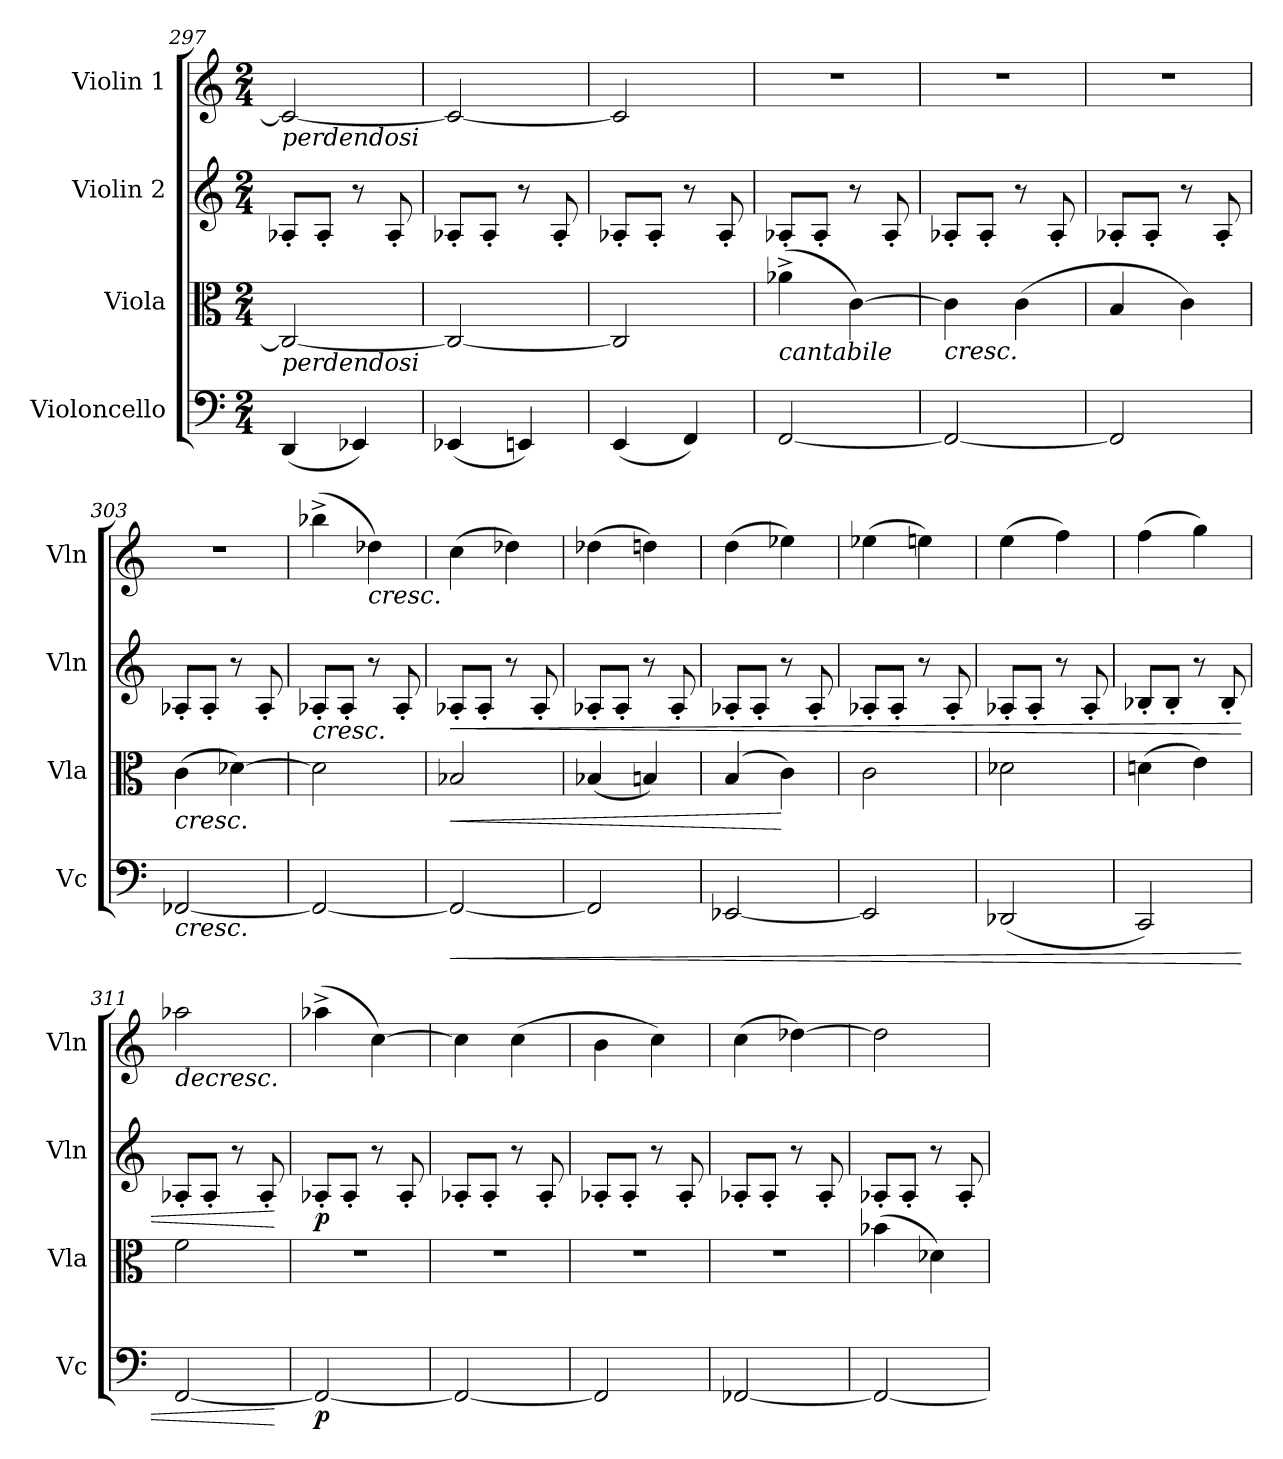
**kern	**dynam	**kern	**dynam	**kern	**dynam	**kern	**dynam
*part4	*part4	*part3	*part3	*part2	*part2	*part1	*part1
*staff4	*staff4	*staff3	*staff3	*staff2	*staff2	*staff1	*staff1
*I"Violoncello	*	*I"Viola	*	*I"Violin 2	*	*I"Violin 1	*
*I'Vc	*	*I'Vla	*	*I'Vln	*	*I'Vln	*
!!LO:LB:g=z
*clefF4	*	*clefC3	*	*clefG2	*	*clefG2	*
*k[]	*	*k[]	*	*k[]	*	*k[]	*
*M2/4	*	*M2/4	*	*M2/4	*	*M2/4	*
=297	=297	=297	=297	=297	=297	=297	=297
!	!	!	!	!	!	!LO:TX:b:i:t=perdendosi	!
!	!	!LO:TX:b:i:t=perdendosi	!	!	!	!	!
(4DD/	.	2C/_	.	8A-X'/L	.	2c/_	.
.	.	.	.	8A-'/J	.	.	.
4EE-X/)	.	.	.	8r	.	.	.
.	.	.	.	8A-'/	.	.	.
=298	=298	=298	=298	=298	=298	=298	=298
(4EE-X/	.	2C/_	.	8A-X'/L	.	2c/_	.
.	.	.	.	8A-'/J	.	.	.
4EEn/)	.	.	.	8r	.	.	.
.	.	.	.	8A-'/	.	.	.
=299	=299	=299	=299	=299	=299	=299	=299
(4EE/	.	2C/]	.	8A-X'/L	.	2c/]	.
.	.	.	.	8A-'/J	.	.	.
4FF/)	.	.	.	8r	.	.	.
.	.	.	.	8A-'/	.	.	.
=300	=300	=300	=300	=300	=300	=300	=300
!	!	!LO:TX:b:i:t=cantabile	!	!	!	!	!
[2FF/	.	(4a-X^\	.	8A-X'/L	.	2r	.
.	.	.	.	8A-'/J	.	.	.
.	.	[4c\)	.	8r	.	.	.
.	.	.	.	8A-'/	.	.	.
=301	=301	=301	=301	=301	=301	=301	=301
!	!	!	!LO:HP:b	!	!	!	!
2FF/_	.	4c\]	<	8A-X'/L	.	2r	.
.	.	.	.	8A-'/J	.	.	.
.	.	(4c\	.	8r	.	.	.
.	.	.	.	8A-'/	.	.	.
=302	=302	=302	=302	=302	=302	=302	=302
2FF/]	.	4B/	.	8A-X'/L	.	2r	.
.	.	.	.	8A-'/J	.	.	.
.	.	4c\)	.	8r	.	.	.
.	.	.	.	8A-'/	.	.	.
=303	=303	=303	=303	=303	=303	=303	=303
!	!	!LO:TX:b:i:t=cresc.	!	!	!	!	!
!LO:TX:b:i:t=cresc.	!	!	!	!	!	!	!
[2FF-X/	.	(4c\	.	8A-X'/L	.	2r	.
.	.	.	.	8A-'/J	.	.	.
.	.	[4d-X\)	.	8r	.	.	.
.	.	.	.	8A-'/	.	.	.
=304	=304	=304	=304	=304	=304	=304	=304
!	!	!	!	!LO:TX:b:i:t=cresc.	!	!	!
!	!	!	!	!	!	!	!LO:DY:b
!	!	!	!	!	!	!	!LO:DY:n=1:b
2FF-/_	.	2d-\]	.	8A-X'/L	.	(4bb-X^\	p other-dynamics
.	.	.	.	8A-'/J	.	.	.
!	!	!	!	!	!	!	!LO:HP:b
.	.	.	.	8r	.	4dd-X\)	<
.	.	.	.	8A-'/	.	.	.
=305	=305	=305	=305	=305	=305	=305	=305
!	!LO:HP:b	!	!LO:HP:b	!	!LO:HP:b	!	!
2FF-/_	<	2B-X/	<	8A-X'/L	<	(4cc\	.
.	.	.	.	8A-'/J	.	.	.
.	.	.	.	8r	.	4dd-X\)	.
.	.	.	.	8A-'/	.	.	.
!!LO:LB:g=z
=306	=306	=306	=306	=306	=306	=306	=306
2FF-/]	.	(4B-X/	.	8A-X'/L	.	(4dd-X\	.
.	.	.	.	8A-'/J	.	.	.
.	.	4Bn/)	.	8r	.	4ddn\)	.
.	.	.	.	8A-'/	.	.	.
!!LO:LB:g=z
=307	=307	=307	=307	=307	=307	=307	=307
*^	*	*	*	*	*	*	*
[2EE-X/	4ryy	.	(4B/	.	8A-X'/L	.	(4dd\	.
.	.	.	.	.	8A-'/J	.	.	.
.	4ryy	.	4c\)	[	8r	.	4ee-X\)	.
.	.	.	.	.	8A-'/	.	.	.
*v	*v	*	*	*	*	*	*	*
=308	=308	=308	=308	=308	=308	=308	=308
2EE-/]	.	2c\	.	8A-X'/L	.	(4ee-X\	.
.	.	.	.	8A-'/J	.	.	.
.	.	.	.	8r	.	4een\)	.
.	.	.	.	8A-'/	.	.	.
=309	=309	=309	=309	=309	=309	=309	=309
(2DD-X/	.	2d-X\	.	8A-X'/L	.	(4ee\	.
.	.	.	.	8A-'/J	.	.	.
.	.	.	.	8r	.	4ff\)	.
.	.	.	.	8A-'/	.	.	.
=310	=310	=310	=310	=310	=310	=310	=310
2CC/)	.	(4dn\	.	8B-X'/L	.	(4ff\	.
.	.	.	.	8B-'/J	.	.	.
.	.	4e\)	.	8r	.	4gg\)	.
.	.	.	.	8B-'/	.	.	.
=311	=311	=311	=311	=311	=311	=311	=311
!	!	!	!	!	!	!	!LO:HP:b
[2FF/	.	2f\	.	8A-X'/L	.	2aa-X\	>
.	.	.	.	8A-'/J	.	.	.
.	.	.	.	8r	.	.	.
.	.	.	.	8A-'/	.	.	.
.	[	.	[	.	[	.	[
=312	=312	=312	=312	=312	=312	=312	=312
!	!LO:DY:b	!	!	!	!LO:DY:b	!	!LO:DY:b
!	!	!	!	!	!	!	!LO:DY:n=1:b
2FF/_	p	2r	.	8A-X'/L	p	(4aa-X^\	p other-dynamics
.	.	.	.	8A-'/J	.	.	.
.	.	.	.	8r	.	[4cc\)	.
.	.	.	.	8A-'/	.	.	.
=313	=313	=313	=313	=313	=313	=313	=313
2FF/_	.	2r	.	8A-X'/L	.	4cc\]	.
.	.	.	.	8A-'/J	.	.	.
.	.	.	.	8r	.	(4cc\	.
.	.	.	.	8A-'/	.	.	.
=314	=314	=314	=314	=314	=314	=314	=314
2FF/]	.	2r	.	8A-X'/L	.	4b\	.
.	.	.	.	8A-'/J	.	.	.
.	.	.	.	8r	.	4cc\)	.
.	.	.	.	8A-'/	.	.	.
=315	=315	=315	=315	=315	=315	=315	=315
[2FF-X/	.	2r	.	8A-X'/L	.	(4cc\	.
.	.	.	.	8A-'/J	.	.	.
.	.	.	.	8r	.	[4dd-X\)	.
.	.	.	.	8A-'/	.	.	.
.	.	.	.	.	.	.	]
!!LO:PB:g=z
=316	=316	=316	=316	=316	=316	=316	=316
!	!	!	!LO:DY:b	!	!	!	!
!	!	!	!LO:DY:n=1:b	!	!	!	!
2FF-/_	.	(4b-X\	p other-dynamics	8A-X'/L	.	2dd-\]	.
.	.	.	.	8A-'/J	.	.	.
.	.	4d-X\)	.	8r	.	.	.
.	.	.	.	8A-'/	.	.	.
=	=	=	=	=	=	=	=
*-	*-	*-	*-	*-	*-	*-	*-
